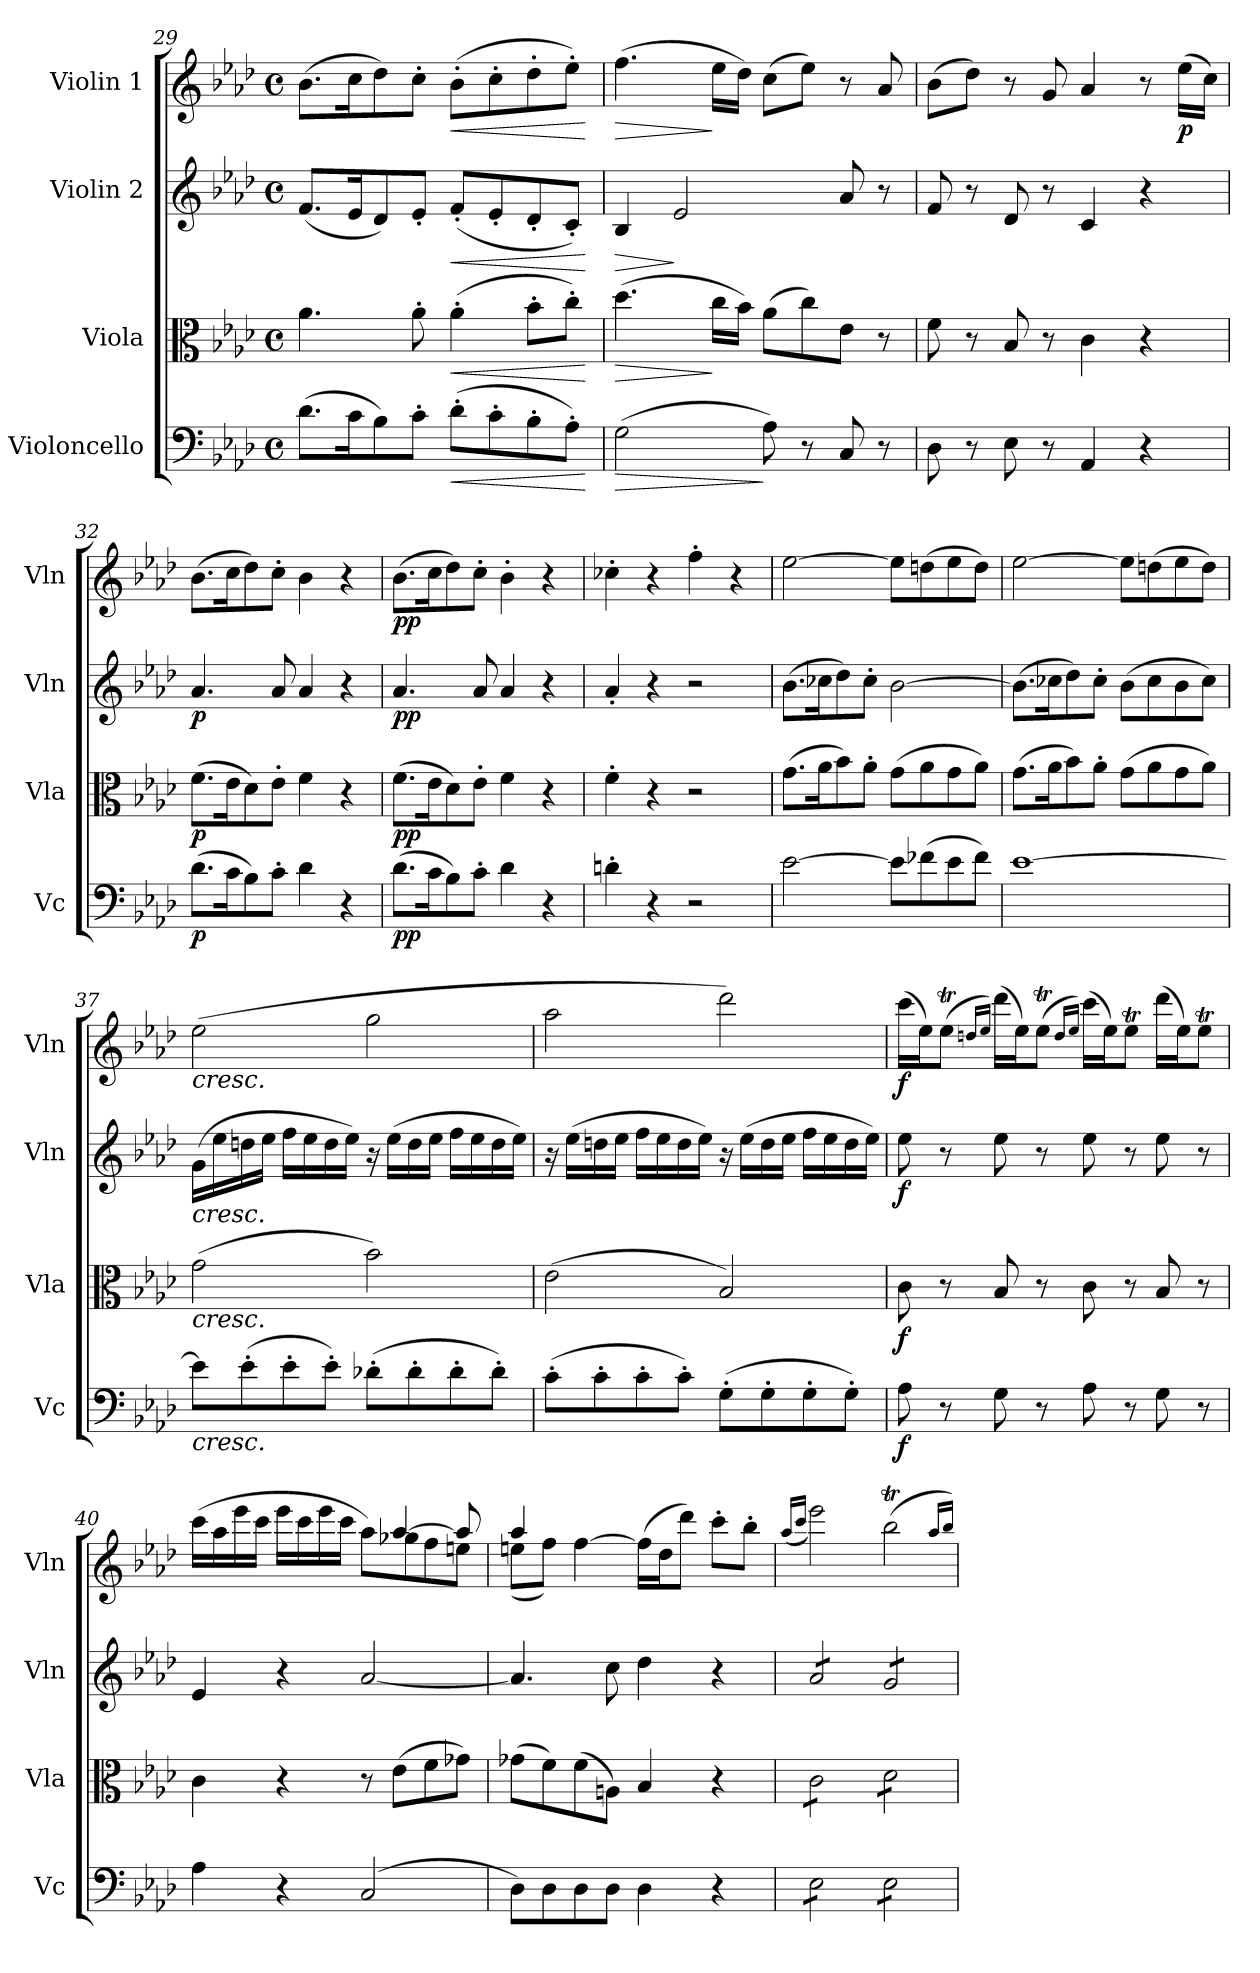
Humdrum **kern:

**kern	**dynam	**kern	**dynam	**kern	**dynam	**kern	**dynam
*part4	*part4	*part3	*part3	*part2	*part2	*part1	*part1
*staff4	*staff4	*staff3	*staff3	*staff2	*staff2	*staff1	*staff1
*I"Violoncello	*	*I"Viola	*	*I"Violin 2	*	*I"Violin 1	*
*I'Vc	*	*I'Vla	*	*I'Vln	*	*I'Vln	*
*clefF4	*	*clefC3	*	*clefG2	*	*clefG2	*
*k[b-e-a-d-]	*	*k[b-e-a-d-]	*	*k[b-e-a-d-]	*	*k[b-e-a-d-]	*
*M4/4	*	*M4/4	*	*M4/4	*	*M4/4	*
*met(c)	*	*met(c)	*	*met(c)	*	*met(c)	*
=29	=29	=29	=29	=29	=29	=29	=29
(>8.d-\L	.	4.a-\	.	(<8.f/L	.	(>8.b-\L	.
16c\K	.	.	.	16e-/K	.	16cc\K	.
8B-\)	.	.	.	8d-/)	.	8dd-\)	.
8c'\J	.	8a-'\	.	8e-'/J	.	8cc'\J	.
!	!LO:HP:b	!	!LO:HP:b	!	!LO:HP:b	!	!LO:HP:b
(>8d-'\L	<	(>4a-'\	<	(<8f'/L	<	(>8b-'\L	<
8c'\	.	.	.	8e-'/	.	8cc'\	.
8B-'\	.	8b-'\L	.	8d-'/	.	8dd-'\	.
8A-'\J)	.	8cc'\J)	.	8c'/J)	.	8ee-'\J)	.
.	[	.	[	.	[	.	[
=30	=30	=30	=30	=30	=30	=30	=30
!	!LO:HP:b	!	!LO:HP:b	!	!LO:HP:b	!	!LO:HP:b
(>2G\	>	(>4.dd-\	>	4B-/	>	(>4.ff\	>
.	.	.	.	2e-/	]	.	.
.	.	16cc\LL	]	.	.	16ee-\LL	]
.	.	16b-\JJ)	.	.	.	16dd-\JJ)	.
8A-\)	]	(>8a-\L	.	.	.	(>8cc\L	.
8r	.	8cc\)	.	.	.	8ee-\J)	.
8C/	.	8e-\J	.	8a-/	.	8r	.
8r	.	8r	.	8r	.	8a-/	.
!!LO:LB:g=z
=31	=31	=31	=31	=31	=31	=31	=31
8D-\	.	8f\	.	8f/	.	(>8b-\L	.
8r	.	8r	.	8r	.	8dd-\J)	.
8E-\	.	8B-/	.	8d-/	.	8r	.
8r	.	8r	.	8r	.	8g/	.
4AA-/	.	4c\	.	4c/	.	4a-/	.
4r	.	4r	.	4r	.	8r	.
!	!	!	!	!	!	!	!LO:DY:b
.	.	.	.	.	.	(>16ee-\LL	p
.	.	.	.	.	.	16cc\JJ)	.
=32	=32	=32	=32	=32	=32	=32	=32
!	!LO:DY:b	!	!LO:DY:b	!	!LO:DY:b	!	!
(>8.d-\L	p	(>8.f\L	p	4.a-/	p	(>8.b-\L	.
16c\K	.	16e-\K	.	.	.	16cc\K	.
8B-\)	.	8d-\)	.	.	.	8dd-\)	.
8c'\J	.	8e-'\J	.	8a-/	.	8cc'\J	.
4d-\	.	4f\	.	4a-/	.	4b-\	.
4r	.	4r	.	4r	.	4r	.
=33	=33	=33	=33	=33	=33	=33	=33
!	!LO:DY:b	!	!LO:DY:b	!	!LO:DY:b	!	!LO:DY:b
(>8.d-\L	pp	(>8.f\L	pp	4.a-/	pp	(>8.b-\L	pp
16c\K	.	16e-\K	.	.	.	16cc\K	.
8B-\)	.	8d-\)	.	.	.	8dd-\)	.
8c'\J	.	8e-'\J	.	8a-/	.	8cc'\J	.
4d-\	.	4f\	.	4a-/	.	4b-'\	.
4r	.	4r	.	4r	.	4r	.
=34	=34	=34	=34	=34	=34	=34	=34
4dn'\	.	4f'\	.	4a-'/	.	4cc-X'\	.
4r	.	4r	.	4r	.	4r	.
2r	.	2r	.	2r	.	4ff'\	.
.	.	.	.	.	.	4r	.
=35	=35	=35	=35	=35	=35	=35	=35
[2e-\	.	(>8.g\L	.	(>8.b-\L	.	[2ee-\	.
.	.	16a-\K	.	16cc-X\K	.	.	.
.	.	8b-\)	.	8dd-\)	.	.	.
.	.	8a-'\J	.	8cc-'\J	.	.	.
8e-\L]	.	(>8g\L	.	[2b-\	.	8ee-\L]	.
(>8f-X\	.	8a-\	.	.	.	(>8ddn\	.
8e-\	.	8g\	.	.	.	8ee-\	.
8f-\J)	.	8a-\J)	.	.	.	8dd\J)	.
!!LO:PB:g=z
=36	=36	=36	=36	=36	=36	=36	=36
[1e-	.	(>8.g\L	.	(>8.b-\L]	.	[2ee-\	.
.	.	16a-\K	.	16cc-X\K	.	.	.
.	.	8b-\)	.	8dd-\)	.	.	.
.	.	8a-'\J	.	8cc-'\J	.	.	.
.	.	(>8g\L	.	(>8b-\L	.	8ee-\L]	.
.	.	8a-\	.	8cc-\	.	(>8ddn\	.
.	.	8g\	.	8b-\	.	8ee-\	.
.	.	8a-\J)	.	8cc-\J)	.	8dd\J)	.
=37	=37	=37	=37	=37	=37	=37	=37
!	!	!	!	!	!	!LO:TX:b:i:t=cresc.	!
!	!	!	!	!LO:TX:b:i:t=cresc.	!	!	!
!	!	!LO:TX:b:i:t=cresc.	!	!	!	!	!
!LO:TX:b:i:t=cresc.	!	!	!	!	!	!	!
8e-\L]	.	(>2g\	.	(>16g\LL	.	(>2ee-\	.
.	.	.	.	16ee-\	.	.	.
(>8e-'\	.	.	.	16ddn\	.	.	.
.	.	.	.	16ee-\JJ	.	.	.
8e-'\	.	.	.	16ff\LL	.	.	.
.	.	.	.	16ee-\	.	.	.
8e-'\J)	.	.	.	16dd\	.	.	.
.	.	.	.	16ee-\JJ)	.	.	.
(>8d-X'\L	.	2b-\)	.	16r	.	2gg\	.
.	.	.	.	(>16ee-\LL	.	.	.
8d-'\	.	.	.	16dd\	.	.	.
.	.	.	.	16ee-\JJ	.	.	.
8d-'\	.	.	.	16ff\LL	.	.	.
.	.	.	.	16ee-\	.	.	.
8d-'\J)	.	.	.	16dd\	.	.	.
.	.	.	.	16ee-\JJ)	.	.	.
=38	=38	=38	=38	=38	=38	=38	=38
(>8c'\L	.	(>2e-\	.	16r	.	2aa-\	.
.	.	.	.	(>16ee-\LL	.	.	.
8c'\	.	.	.	16ddn\	.	.	.
.	.	.	.	16ee-\JJ	.	.	.
8c'\	.	.	.	16ff\LL	.	.	.
.	.	.	.	16ee-\	.	.	.
8c'\J)	.	.	.	16dd\	.	.	.
.	.	.	.	16ee-\JJ)	.	.	.
(>8G'\L	.	2B-/)	.	16r	.	2ddd-\)	.
.	.	.	.	(>16ee-\LL	.	.	.
8G'\	.	.	.	16dd\	.	.	.
.	.	.	.	16ee-\JJ	.	.	.
8G'\	.	.	.	16ff\LL	.	.	.
.	.	.	.	16ee-\	.	.	.
8G'\J)	.	.	.	16dd\	.	.	.
.	.	.	.	16ee-\JJ)	.	.	.
!!LO:LB:g=z
=39	=39	=39	=39	=39	=39	=39	=39
!	!LO:DY:b	!	!LO:DY:b	!	!LO:DY:b	!	!LO:DY:b
8A-\	f	8c\	f	8ee-\	f	(>16ccc\LL	f
.	.	.	.	.	.	16ee-\J)	.
8r	.	8r	.	8r	.	(>8ee-T\J	.
.	.	.	.	.	.	16qddn/LL	.
.	.	.	.	.	.	16qee-/JJ)	.
8G\	.	8B-/	.	8ee-\	.	(>16ddd-\LL	.
.	.	.	.	.	.	16ee-\J)	.
8r	.	8r	.	8r	.	(>8ee-T\J	.
.	.	.	.	.	.	16qdd/LL	.
.	.	.	.	.	.	16qee-/JJ)	.
8A-\	.	8c\	.	8ee-\	.	(>16ccc\LL	.
.	.	.	.	.	.	16ee-\J)	.
8r	.	8r	.	8r	.	8ee-T\J	.
8G\	.	8B-/	.	8ee-\	.	(>16ddd-\LL	.
.	.	.	.	.	.	16ee-\J)	.
8r	.	8r	.	8r	.	8ee-T\J	.
=40	=40	=40	=40	=40	=40	=40	=40
*	*	*	*	*	*	*^	*
4A-\	.	4c\	.	4e-/	.	4ryy	(<16ccc\LL	.
.	.	.	.	.	.	.	16aa-\	.
.	.	.	.	.	.	.	16eee-\	.
.	.	.	.	.	.	.	16ccc\JJ	.
4r	.	4r	.	4r	.	4ryy	16eee-\LL	.
.	.	.	.	.	.	.	16ccc\	.
.	.	.	.	.	.	.	16eee-\	.
.	.	.	.	.	.	.	16ccc\JJ	.
(<2C/	.	8r	.	[2a-/	.	8ryy	8aa-\L)	.
.	.	(>8e-\L	.	.	.	[4aa-/	8gg-X\	.
.	.	8f\	.	.	.	.	8ff\	.
.	.	8g-X\J)	.	.	.	8aa-/]	8een\J	.
=41	=41	=41	=41	=41	=41	=41	=41	=41
8D-\L)	.	(>8g-X\L	.	4.a-/]	.	4aa-/	(<8een\L	.
8D-\	.	8f\)	.	.	.	.	8ff\J)	.
8D-\	.	(>8f\	.	.	.	4ryy	[4ff\	.
8D-\J	.	8An\J)	.	8cc\	.	.	.	.
4D-\	.	4B-/	.	4dd-\	.	2ryy	(<16ff\LL]	.
.	.	.	.	.	.	.	16dd-\J	.
.	.	.	.	.	.	.	8ddd-\J)	.
4r	.	4r	.	4r	.	.	8ccc'\L	.
.	.	.	.	.	.	.	8bb-'\J	.
*	*	*	*	*	*	*v	*v	*
!!LO:LB:g=z
=42	=42	=42	=42	=42	=42	=42	=42
.	.	.	.	.	.	(<16qaa-/LL	.
.	.	.	.	.	.	16qccc/JJ	.
*tremolo	*	*	*	*	*	*	*
*	*	*tremolo	*	*	*	*	*
*	*	*	*	*tremolo	*	*	*
8E-\L	.	8c\L	.	8a-/L	.	2eee-\)	.
8E-\	.	8c\	.	8a-/	.	.	.
8E-\	.	8c\	.	8a-/	.	.	.
8E-\J	.	8c\J	.	8a-/J	.	.	.
8E-\L	.	8d-\L	.	8g/L	.	(>2bb-T\	.
8E-\	.	8d-\	.	8g/	.	.	.
8E-\	.	8d-\	.	8g/	.	.	.
8E-\J	.	8d-\J	.	8g/J	.	.	.
*	*	*	*	*Xtremolo	*	*	*
*	*	*Xtremolo	*	*	*	*	*
*Xtremolo	*	*	*	*	*	*	*
.	.	.	.	.	.	16qaa-/LL	.
.	.	.	.	.	.	16qbb-/JJ)	.
=	=	=	=	=	=	=	=
*-	*-	*-	*-	*-	*-	*-	*-
